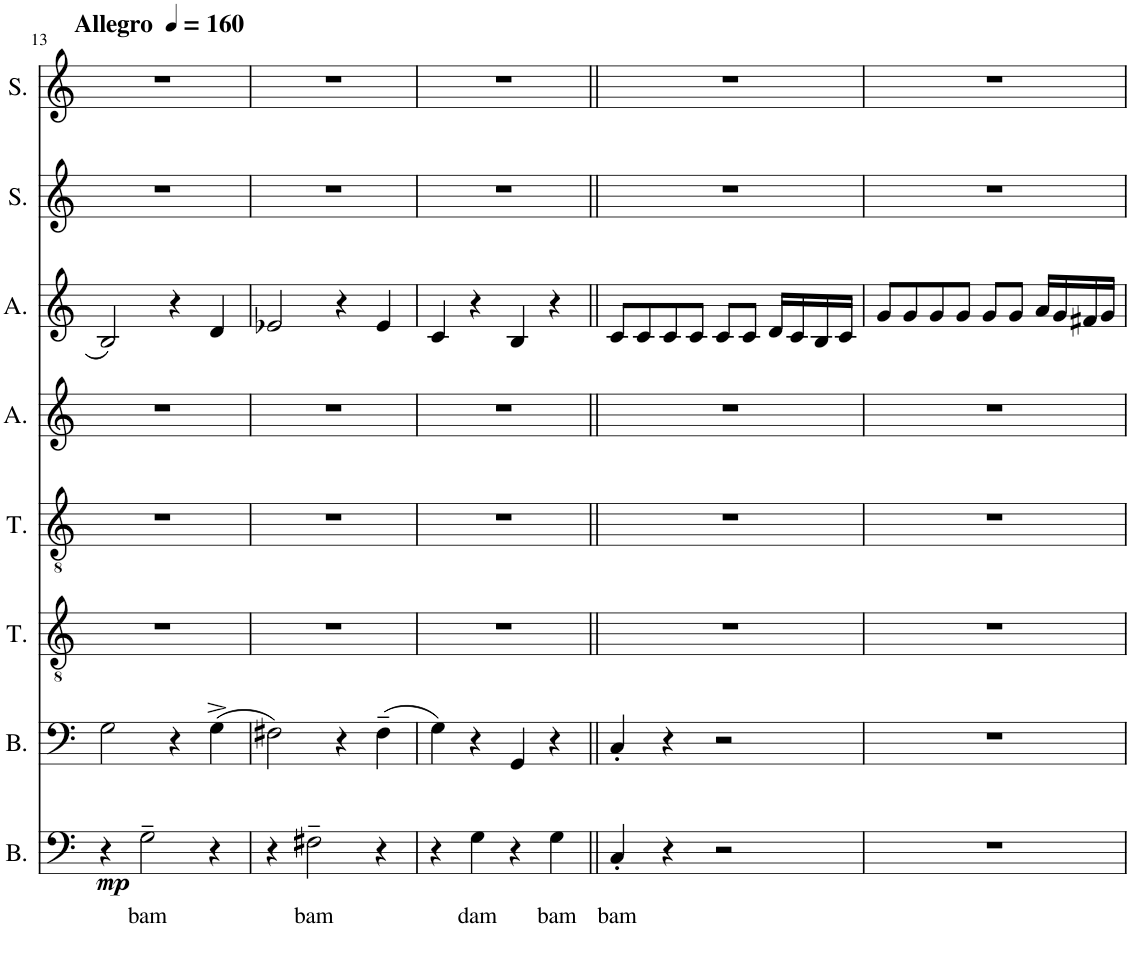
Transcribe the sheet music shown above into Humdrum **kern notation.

**kern	**text	**dynam	**kern	**kern	**kern	**kern	**kern	**kern	**kern
*part8	*part8	*part8	*part7	*part6	*part5	*part4	*part3	*part2	*part1
*staff8	*staff8	*staff8	*staff7	*staff6	*staff5	*staff4	*staff3	*staff2	*staff1
*I"Bass	*	*	*I"Bass	*I"Tenor	*I"Tenor	*I"Alto	*I"Alto	*I"Soprano	*I"Soprano
*I'B.	*	*	*I'B.	*I'T.	*I'T.	*I'A.	*I'A.	*I'S.	*I'S.
!!LO:PB:g=z
*clefF4	*	*	*clefF4	*clefGv2	*clefGv2	*clefG2	*clefG2	*clefG2	*clefG2
*k[]	*	*	*k[]	*k[]	*k[]	*k[]	*k[]	*k[]	*k[]
*M4/4	*	*	*M4/4	*M4/4	*M4/4	*M4/4	*M4/4	*M4/4	*M4/4
*MM160	*	*	*MM160	*MM160	*MM160	*MM160	*MM160	*MM160	*MM160
=13	=13	=13	=13	=13	=13	=13	=13	=13	=13
!	!	!	!	!	!	!	!	!	!LO:TX:a:B:t=Allegro
!	!	!LO:DY:b	!	!	!	!	!	!	!
4r	.	mp	2G\	1r	1r	1r	2B/	1r	1r
!	!LO:LY:b	!	!	!	!	!	!	!	!
2G~\	bam	.	.	.	.	.	.	.	.
.	.	.	4r	.	.	.	4r	.	.
4r	.	.	(4G^\	.	.	.	4d/	.	.
=14	=14	=14	=14	=14	=14	=14	=14	=14	=14
4r	.	.	2F#X\)	1r	1r	1r	2e-X/	1r	1r
!	!LO:LY:b	!	!	!	!	!	!	!	!
2F#X~\	bam	.	.	.	.	.	.	.	.
.	.	.	4r	.	.	.	4r	.	.
4r	.	.	(4F#~\	.	.	.	4e-/	.	.
=15	=15	=15	=15	=15	=15	=15	=15	=15	=15
4r	.	.	4G\)	1r	1r	1r	4c/	1r	1r
!	!LO:LY:b	!	!	!	!	!	!	!	!
4G\	dam	.	4r	.	.	.	4r	.	.
4r	.	.	4GG/	.	.	.	4B/	.	.
!	!LO:LY:b	!	!	!	!	!	!	!	!
4G\	bam	.	4r	.	.	.	4r	.	.
=16||	=16||	=16||	=16||	=16||	=16||	=16||	=16||	=16||	=16||
!	!LO:LY:b	!	!	!	!	!	!	!	!
4C'/	bam	.	4C'/	1r	1r	1r	8c/L	1r	1r
.	.	.	.	.	.	.	8c/	.	.
4r	.	.	4r	.	.	.	8c/	.	.
.	.	.	.	.	.	.	8c/J	.	.
2r	.	.	2r	.	.	.	8c/L	.	.
.	.	.	.	.	.	.	8c/J	.	.
.	.	.	.	.	.	.	16d/LL	.	.
.	.	.	.	.	.	.	16c/	.	.
.	.	.	.	.	.	.	16B/	.	.
.	.	.	.	.	.	.	16c/JJ	.	.
=17	=17	=17	=17	=17	=17	=17	=17	=17	=17
1r	.	.	1r	1r	1r	1r	8g/L	1r	1r
.	.	.	.	.	.	.	8g/	.	.
.	.	.	.	.	.	.	8g/	.	.
.	.	.	.	.	.	.	8g/J	.	.
.	.	.	.	.	.	.	8g/L	.	.
.	.	.	.	.	.	.	8g/J	.	.
.	.	.	.	.	.	.	16a/LL	.	.
.	.	.	.	.	.	.	16g/	.	.
.	.	.	.	.	.	.	16f#X/	.	.
.	.	.	.	.	.	.	16g/JJ	.	.
=	=	=	=	=	=	=	=	=	=
*-	*-	*-	*-	*-	*-	*-	*-	*-	*-
